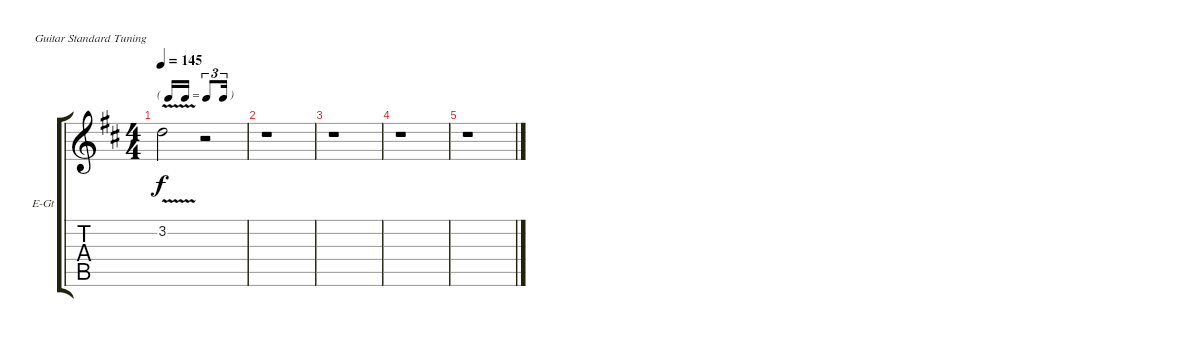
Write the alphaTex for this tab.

\bracketExtendMode groupsimilarinstruments
\firstSystemTrackNameOrientation horizontal
\otherSystemsTrackNameOrientation horizontal
\track ("Lead Overdriven" "E-Gt") {instrument electricguitarclean}
\staff {score tabs}
\tuning (E4 B3 G3 D3 A2 E2)
\ts (4 4)
\tf triplet16th
\tempo 145
\clef g2
\ks d
3.2{v t}.2{dy f} r.2 |
r.1 |
r.1 |
r.1 |
r.1
